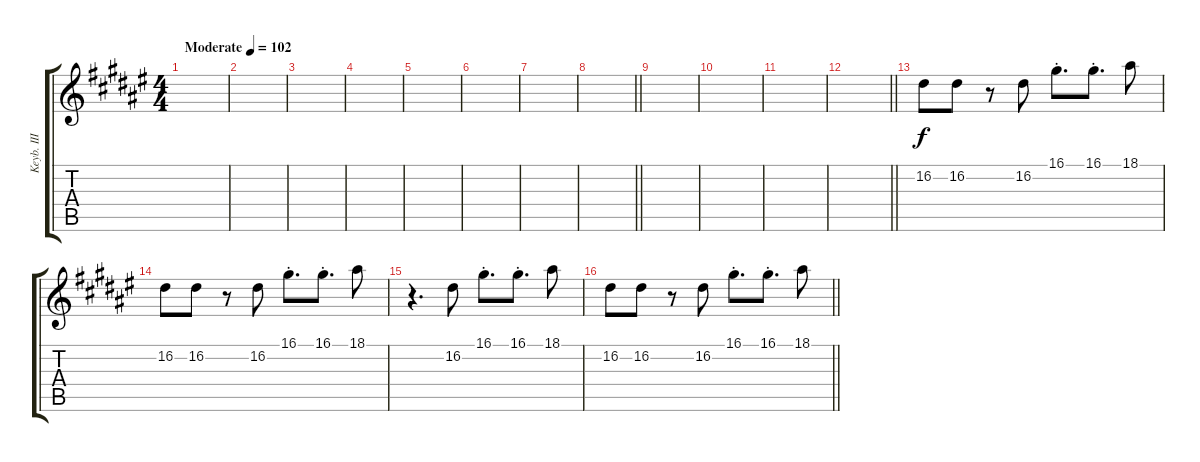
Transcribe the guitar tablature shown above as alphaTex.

\track ("Keyb. III" "Keyb. III") {instrument xylophone}
\staff {score tabs}
\tuning (E4 B3 G3 D3 A2 E2) {hide}
\ts (4 4)
\tempo (102 "Moderate")
\clef g2
\ks d#minor
|
|
|
|
|
|
|
\barLineRight lightlight
|
|
|
|
\barLineRight lightlight
|
16.2.8 16.2.8 r.8 16.2.8 16.1{st}.8{d} 16.1{st}.8{d} 18.1.8 |
16.2.8 16.2.8 r.8 16.2.8 16.1{st}.8{d} 16.1{st}.8{d} 18.1.8 |
r.4{d} 16.2.8 16.1{st}.8{d} 16.1{st}.8{d} 18.1.8 |
\barLineRight lightlight
16.2.8 16.2.8 r.8 16.2.8 16.1{st}.8{d} 16.1{st}.8{d} 18.1.8
